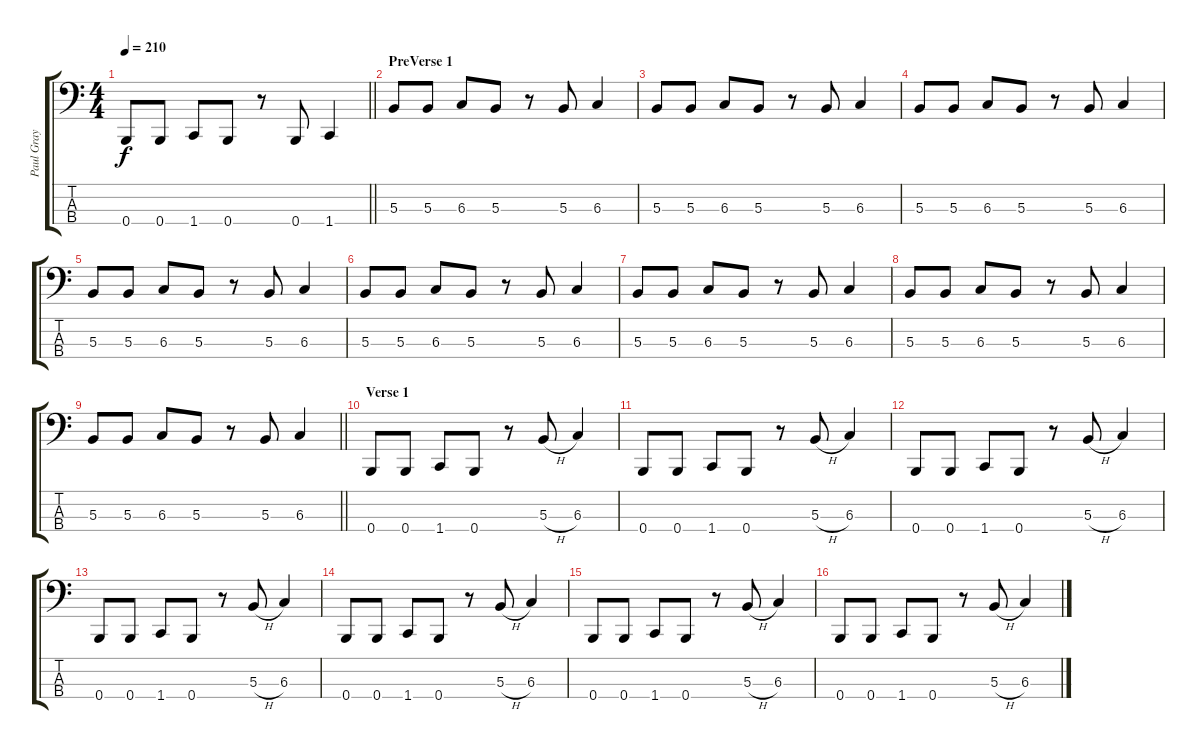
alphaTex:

\track ("Paul Gray" "Paul Gray") {instrument electricbasspick}
\staff {score tabs}
\tuning (E2 B1 Gb1 B0) {hide}
\ts (4 4)
\tempo 210
\clef f4
\barLineRight lightlight
\ks c
0.4.8{dy f} 0.4.8 1.4.8 0.4.8 r.8 0.4.8 1.4.4 |
\section ("" "PreVerse 1")
5.3.8 5.3.8 6.3.8 5.3.8 r.8 5.3.8 6.3.4 |
5.3.8 5.3.8 6.3.8 5.3.8 r.8 5.3.8 6.3.4 |
5.3.8 5.3.8 6.3.8 5.3.8 r.8 5.3.8 6.3.4 |
5.3.8 5.3.8 6.3.8 5.3.8 r.8 5.3.8 6.3.4 |
5.3.8 5.3.8 6.3.8 5.3.8 r.8 5.3.8 6.3.4 |
5.3.8 5.3.8 6.3.8 5.3.8 r.8 5.3.8 6.3.4 |
5.3.8 5.3.8 6.3.8 5.3.8 r.8 5.3.8 6.3.4 |
\barLineRight lightlight
5.3.8 5.3.8 6.3.8 5.3.8 r.8 5.3.8 6.3.4 |
\section ("" "Verse 1")
0.4.8 0.4.8 1.4.8 0.4.8 r.8 5.3{h}.8 6.3.4 |
0.4.8 0.4.8 1.4.8 0.4.8 r.8 5.3{h}.8 6.3.4 |
0.4.8 0.4.8 1.4.8 0.4.8 r.8 5.3{h}.8 6.3.4 |
0.4.8 0.4.8 1.4.8 0.4.8 r.8 5.3{h}.8 6.3.4 |
0.4.8 0.4.8 1.4.8 0.4.8 r.8 5.3{h}.8 6.3.4 |
0.4.8 0.4.8 1.4.8 0.4.8 r.8 5.3{h}.8 6.3.4 |
0.4.8 0.4.8 1.4.8 0.4.8 r.8 5.3{h}.8 6.3.4
